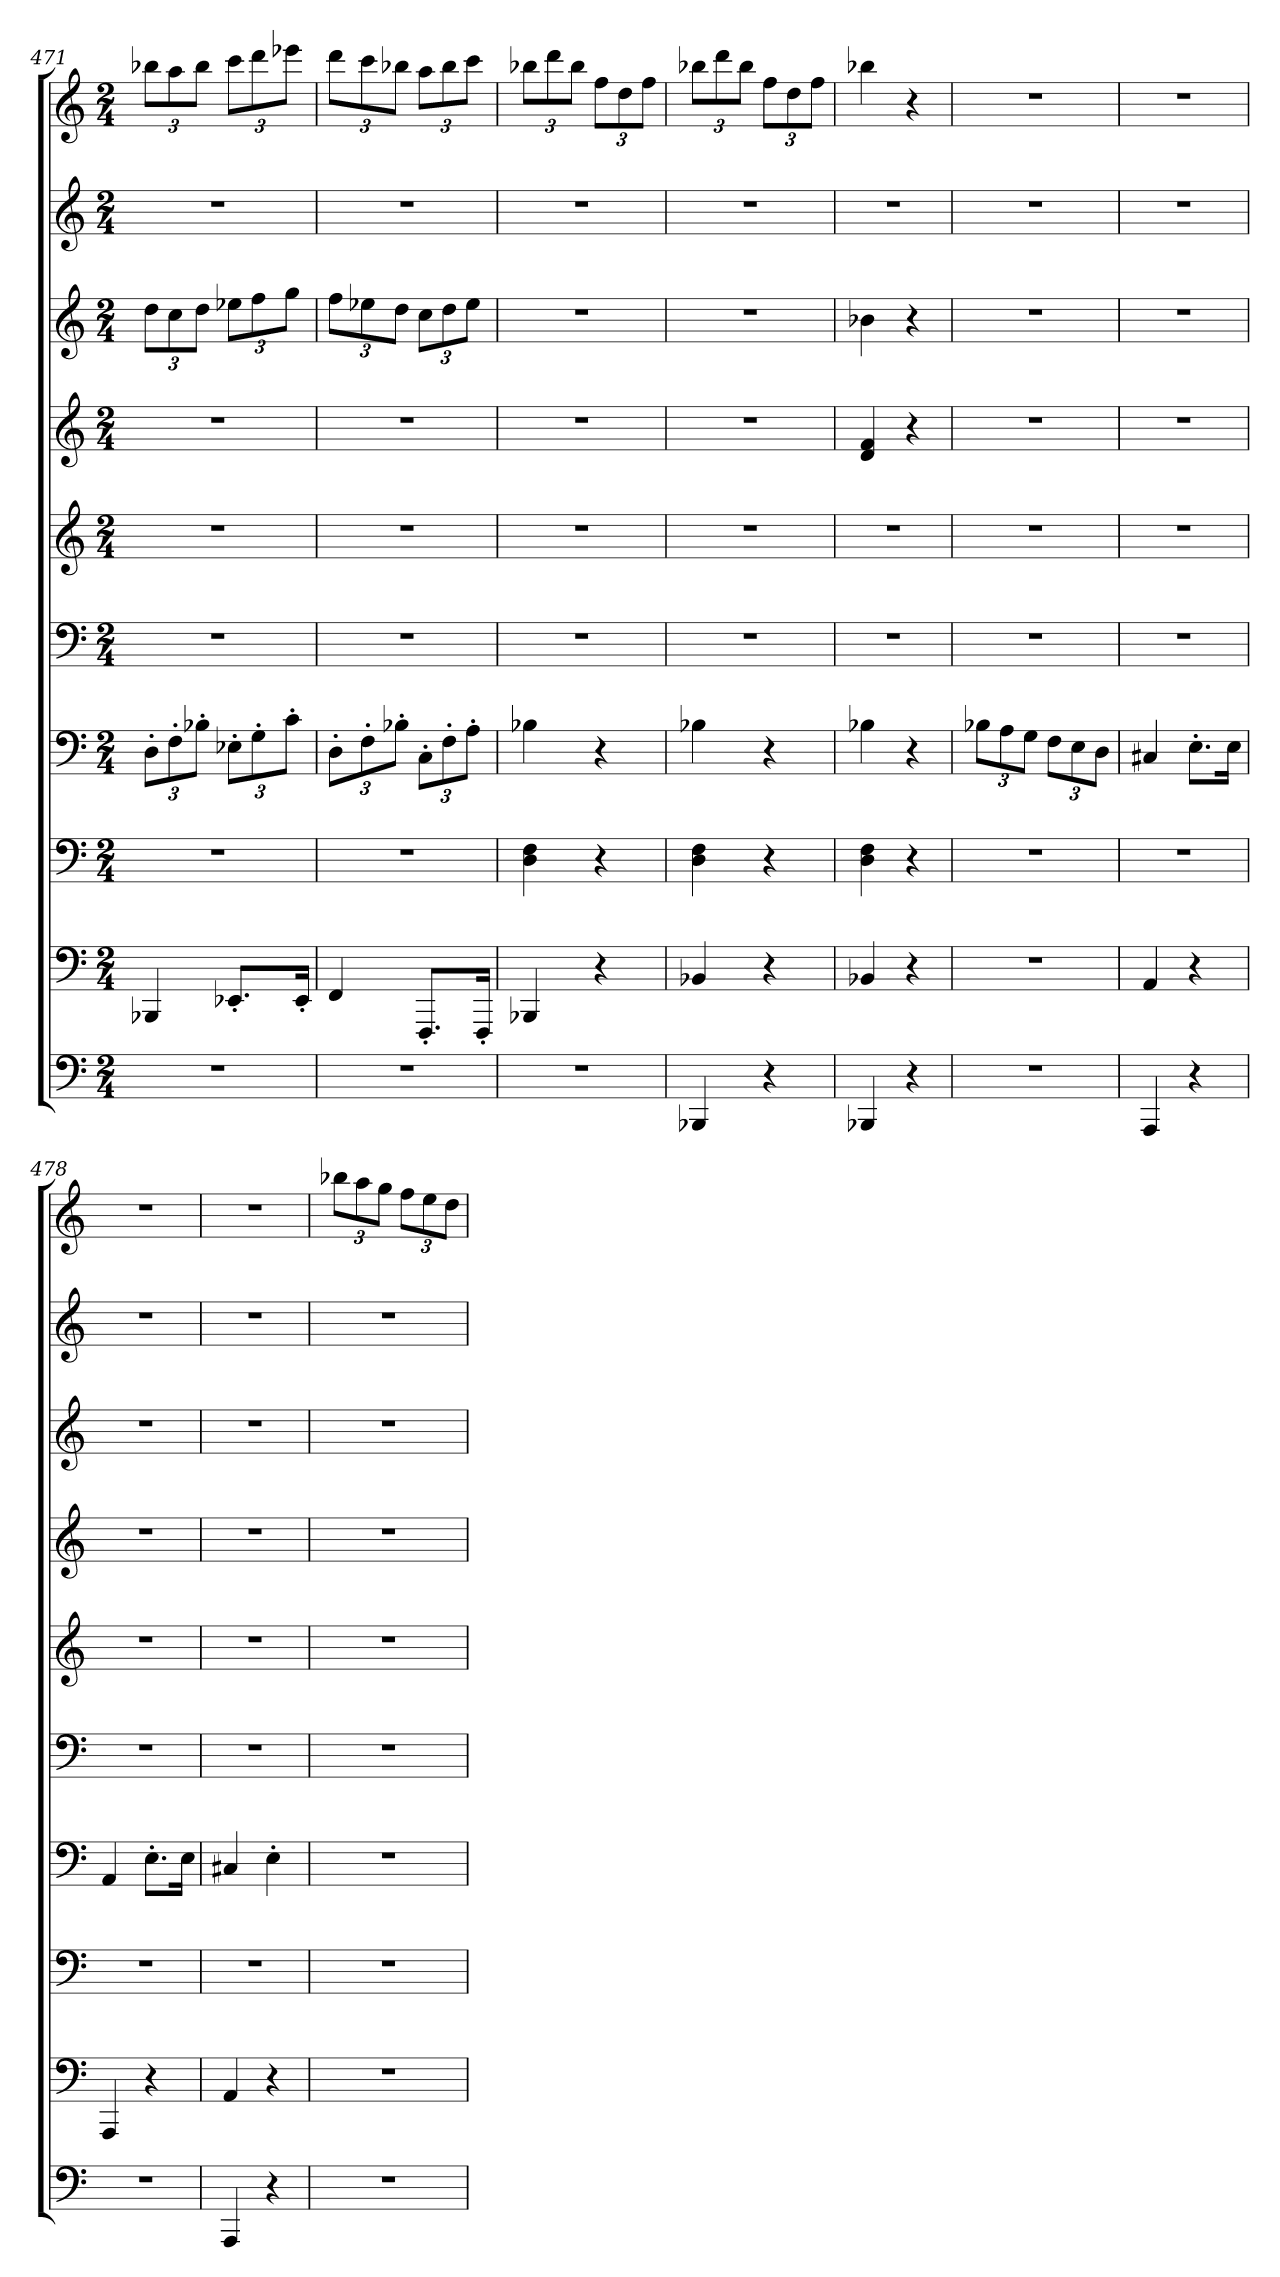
**kern	**kern	**kern	**kern	**kern	**kern	**kern	**kern	**kern	**kern
*part5	*part5	*part4	*part4	*part3	*part3	*part2	*part2	*part1	*part1
*staff10	*staff9	*staff8	*staff7	*staff6	*staff5	*staff4	*staff3	*staff2	*staff1
!!LO:PB:g=z
*clefF4	*clefF4	*clefF4	*clefF4	*clefF4	*clefG2	*clefG2	*clefG2	*clefG2	*clefG2
*k[]	*k[]	*k[]	*k[]	*k[]	*k[]	*k[]	*k[]	*k[]	*k[]
*M2/4	*M2/4	*M2/4	*M2/4	*M2/4	*M2/4	*M2/4	*M2/4	*M2/4	*M2/4
*MM138	*MM138	*MM138	*MM138	*MM138	*MM138	*MM138	*MM138	*MM138	*MM138
*	*	*	*Xbrackettup	*	*	*	*Xbrackettup	*	*Xbrackettup
=471	=471	=471	=471	=471	=471	=471	=471	=471	=471
2r	4BBB-X/	2r	12D'\L	2r	2r	2r	12dd\L	2r	12bb-X\L
.	.	.	12F'\	.	.	.	12cc\	.	12aa\
.	.	.	12B-X'\J	.	.	.	12dd\J	.	12bb-\J
.	8.EE-X'/L	.	12E-X'\L	.	.	.	12ee-X\L	.	12ccc\L
.	.	.	12G'\	.	.	.	12ff\	.	12ddd\
.	.	.	12c'\J	.	.	.	12gg\J	.	12eee-X\J
.	16EE-'/Jk	.	.	.	.	.	.	.	.
=472	=472	=472	=472	=472	=472	=472	=472	=472	=472
2r	4FF/	2r	12D'\L	2r	2r	2r	12ff\L	2r	12ddd\L
.	.	.	12F'\	.	.	.	12ee-X\	.	12ccc\
.	.	.	12B-X'\J	.	.	.	12dd\J	.	12bb-X\J
.	8.FFF'/L	.	12C'\L	.	.	.	12cc\L	.	12aa\L
.	.	.	12F'\	.	.	.	12dd\	.	12bb-\
.	.	.	12A'\J	.	.	.	12ee-\J	.	12ccc\J
.	16FFF'/Jk	.	.	.	.	.	.	.	.
=473	=473	=473	=473	=473	=473	=473	=473	=473	=473
*	*	*	*	*	*	*	*	*	*MM138
2r	4BBB-X/	4D\ 4F\	4B-X\	2r	2r	2r	2r	2r	12bb-X\L
.	.	.	.	.	.	.	.	.	12ddd\
.	.	.	.	.	.	.	.	.	12bb-\J
.	4r	4r	4r	.	.	.	.	.	12ff\L
.	.	.	.	.	.	.	.	.	12dd\
.	.	.	.	.	.	.	.	.	12ff\J
=474	=474	=474	=474	=474	=474	=474	=474	=474	=474
*	*	*	*	*	*	*	*	*	*MM138
4BBB-X/	4BB-X/	4D\ 4F\	4B-X\	2r	2r	2r	2r	2r	12bb-X\L
.	.	.	.	.	.	.	.	.	12ddd\
.	.	.	.	.	.	.	.	.	12bb-\J
4r	4r	4r	4r	.	.	.	.	.	12ff\L
.	.	.	.	.	.	.	.	.	12dd\
.	.	.	.	.	.	.	.	.	12ff\J
=475	=475	=475	=475	=475	=475	=475	=475	=475	=475
*	*	*	*	*	*	*	*	*	*MM96
4BBB-X/	4BB-X/	4D\ 4F\	4B-X\	2r	2r	4d/ 4f/	4b-X\	2r	4bb-X\
4r	4r	4r	4r	.	.	4r	4r	.	4r
!!LO:PB:g=z
=476	=476	=476	=476	=476	=476	=476	=476	=476	=476
*	*	*	*	*	*	*	*	*	*MM136
2r	2r	2r	12B-X\L	2r	2r	2r	2r	2r	2r
.	.	.	12A\	.	.	.	.	.	.
.	.	.	12G\J	.	.	.	.	.	.
.	.	.	12F\L	.	.	.	.	.	.
.	.	.	12E\	.	.	.	.	.	.
.	.	.	12D\J	.	.	.	.	.	.
=477	=477	=477	=477	=477	=477	=477	=477	=477	=477
*	*	*	*	*	*	*	*	*	*MM136
4AAA/	4AA/	2r	4C#X/	2r	2r	2r	2r	2r	2r
4r	4r	.	8.E'\L	.	.	.	.	.	.
.	.	.	16E\Jk	.	.	.	.	.	.
=478	=478	=478	=478	=478	=478	=478	=478	=478	=478
*	*	*	*	*	*	*	*	*	*MM136
2r	4AAA/	2r	4AA/	2r	2r	2r	2r	2r	2r
.	4r	.	8.E'\L	.	.	.	.	.	.
.	.	.	16E\Jk	.	.	.	.	.	.
=479	=479	=479	=479	=479	=479	=479	=479	=479	=479
*	*	*	*	*	*	*	*	*	*MM136
4AAA/	4AA/	2r	4C#X/	2r	2r	2r	2r	2r	2r
4r	4r	.	4E'\	.	.	.	.	.	.
=480	=480	=480	=480	=480	=480	=480	=480	=480	=480
2r	2r	2r	2r	2r	2r	2r	2r	2r	12bb-X\L
.	.	.	.	.	.	.	.	.	12aa\
.	.	.	.	.	.	.	.	.	12gg\J
.	.	.	.	.	.	.	.	.	12ff\L
.	.	.	.	.	.	.	.	.	12ee\
.	.	.	.	.	.	.	.	.	12dd\J
=	=	=	=	=	=	=	=	=	=
*-	*-	*-	*-	*-	*-	*-	*-	*-	*-
